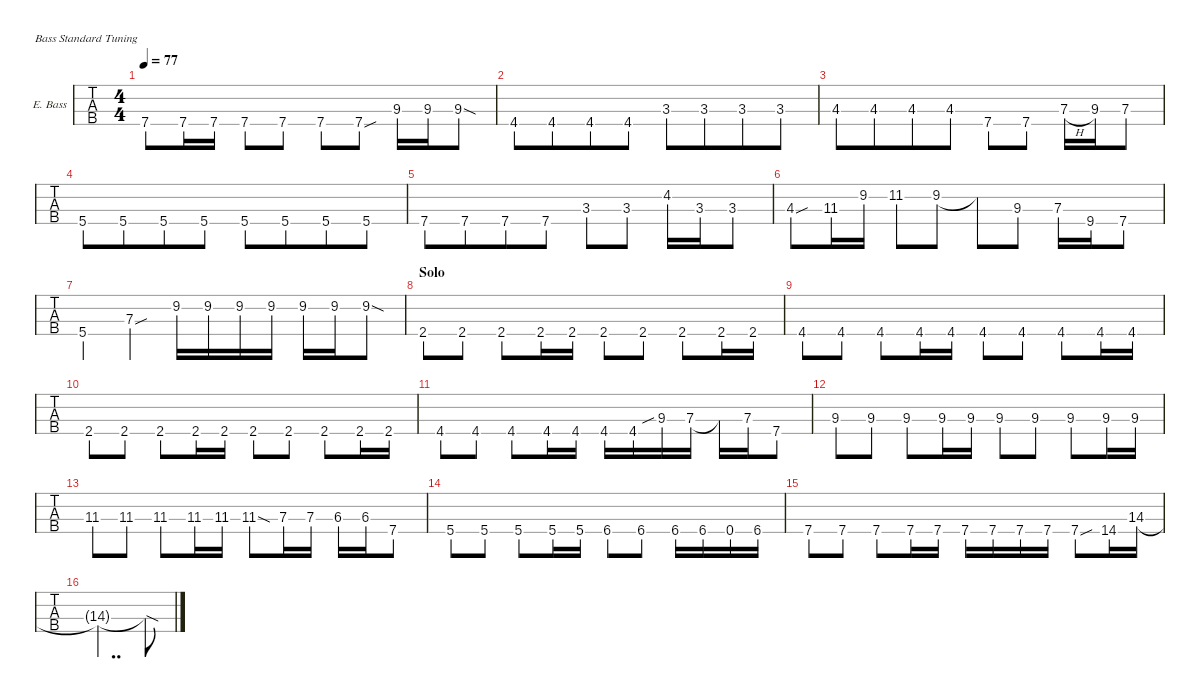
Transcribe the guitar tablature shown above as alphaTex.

\defaultSystemsLayout 4
\hideDynamics
\bracketExtendMode nobrackets
\firstSystemTrackNameOrientation horizontal
\track ("Ele. Bass" "E. Bass") {defaultSystemsLayout 4 instrument electricbassfinger}
\staff {tabs}
\tuning (G2 D2 A1 E1)
\ts (4 4)
\tempo 77
\clef f4
\scale
0.233408
\ks e
7.4{acc forcenatural}.8{dy f} 7.4{acc forcenatural}.16 7.4{acc forcenatural}.16 7.4{acc forcenatural}.8 7.4{acc forcenatural}.8 7.4{acc forcenatural}.8 7.4{sou acc forcenatural}.8 9.3{acc #}.16 9.3{acc #}.16 9.3{sod acc #}.8 |
\scale
0.232303 4.4{acc #}.8{beam merge} 4.4{acc #}.8{beam merge} 4.4{acc #}.8{beam merge} 4.4{acc #}.8 3.3{acc forcenatural}.8{beam merge} 3.3{acc forcenatural}.8{beam merge} 3.3{acc forcenatural}.8{beam merge} 3.3{acc forcenatural}.8 |
\scale
0.232303 4.3{acc #}.8{beam merge} 4.3{acc #}.8{beam merge} 4.3{acc #}.8{beam merge} 4.3{acc #}.8 7.4{acc forcenatural}.8{beam merge} 7.4{acc forcenatural}.8{beam split} 7.3{h acc forcenatural}.16{beam merge} 9.3{acc #}.16 7.3{acc forcenatural}.8 |
\scale
0.301987 5.4{acc forcenatural}.8{beam merge} 5.4{acc forcenatural}.8{beam merge} 5.4{acc forcenatural}.8{beam merge} 5.4{acc forcenatural}.8 5.4{acc forcenatural}.8{beam merge} 5.4{acc forcenatural}.8{beam merge} 5.4{acc forcenatural}.8{beam merge} 5.4{acc forcenatural}.8 |
\scale
0.233408 7.4{acc forcenatural}.8{beam merge} 7.4{acc forcenatural}.8{beam merge} 7.4{acc forcenatural}.8 7.4{acc forcenatural}.8 3.3{acc forcenatural}.8 3.3{acc forcenatural}.8 4.2{acc b}.16 3.3{acc forcenatural}.16 3.3{acc forcenatural}.8 |
\scale
0.232303 4.3{sou acc #}.8 11.3{acc #}.16 9.2{acc forcenatural}.16 11.2{acc #}.8 9.2{acc forcenatural}.8 9.2{t acc forcenatural}.8{beam merge} 9.3{acc #}.8{beam split} 7.3{acc forcenatural}.16{beam merge} 9.4{acc #}.16 7.4{acc forcenatural}.8 |
\scale
0.232303 5.4{acc forcenatural}.4 7.3{sou acc forcenatural}.4 9.2{acc forcenatural}.16 9.2{acc forcenatural}.16 9.2{acc forcenatural}.16 9.2{acc forcenatural}.16 9.2{acc forcenatural}.16 9.2{acc forcenatural}.16 9.2{sod acc forcenatural}.8 |
\section ("" "Solo")
\scale
0.303092 2.4{acc #}.8{beam merge} 2.4{acc #}.8{beam split} 2.4{acc #}.8 2.4{acc #}.16 2.4{acc #}.16 2.4{acc #}.8 2.4{acc #}.8 2.4{acc #}.8 2.4{acc #}.16 2.4{acc #}.16 |
\scale
0.232303 4.4{acc #}.8{beam merge} 4.4{acc #}.8{beam split} 4.4{acc #}.8 4.4{acc #}.16 4.4{acc #}.16 4.4{acc #}.8 4.4{acc #}.8 4.4{acc #}.8 4.4{acc #}.16 4.4{acc #}.16 |
\scale
0.232303 2.4{acc #}.8{beam merge} 2.4{acc #}.8{beam split} 2.4{acc #}.8 2.4{acc #}.16 2.4{acc #}.16 2.4{acc #}.8 2.4{acc #}.8 2.4{acc #}.8 2.4{acc #}.16 2.4{acc #}.16 |
\scale
0.232303 4.4{acc #}.8{beam merge} 4.4{acc #}.8{beam split} 4.4{acc #}.8 4.4{acc #}.16 4.4{acc #}.16 4.4{acc #}.16 4.4{acc #}.16 9.3{sib acc #}.16 7.3{acc forcenatural}.16 7.3{t acc forcenatural}.16 7.3{acc forcenatural}.16 7.4{acc forcenatural}.8 |
\scale
0.303092 9.3{acc #}.8 9.3{acc #}.8 9.3{acc #}.8 9.3{acc #}.16 9.3{acc #}.16 9.3{acc #}.8 9.3{acc #}.8 9.3{acc #}.8 9.3{acc #}.16 9.3{acc #}.16 |
\scale
0.232303 11.3{acc #}.8 11.3{acc #}.8 11.3{acc #}.8 11.3{acc #}.16 11.3{acc #}.16 11.3{sod acc #}.8 7.3{acc forcenatural}.16 7.3{acc forcenatural}.16 6.3{acc #}.16 6.3{acc #}.16 7.4{acc forcenatural}.8 |
\scale
0.232303 5.4{acc forcenatural}.8 5.4{acc forcenatural}.8 5.4{acc forcenatural}.8 5.4{acc forcenatural}.16 5.4{acc forcenatural}.16 6.4{acc #}.8 6.4{acc #}.8 6.4{acc #}.16 6.4{acc #}.16 0.4{acc forcenatural}.16 6.4{acc #}.16 |
\scale
0.232303 7.4{acc forcenatural}.8 7.4{acc forcenatural}.8 7.4{acc forcenatural}.8 7.4{acc forcenatural}.16 7.4{acc forcenatural}.16 7.4{acc forcenatural}.16 7.4{acc forcenatural}.16 7.4{acc forcenatural}.16 7.4{acc forcenatural}.16 7.4{sou acc forcenatural}.8 14.4{acc #}.16 14.3{acc forcenatural}.16 |
14.3{t acc forcenatural}.2{dd} 14.3{sod t acc forcenatural}.8
